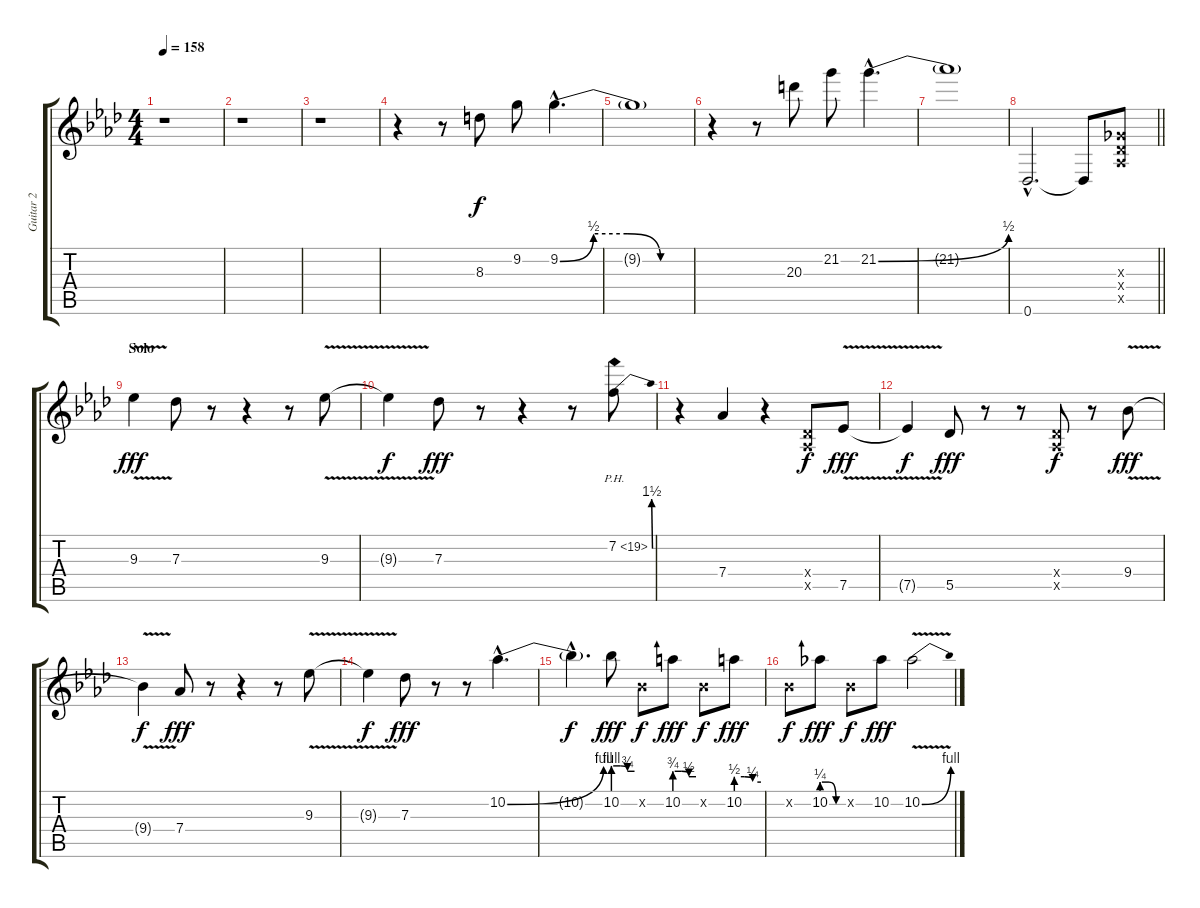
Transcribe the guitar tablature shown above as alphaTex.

\track ("Guitar 2" "Guitar 2") {instrument overdrivenguitar}
\staff {score tabs}
\tuning (Eb4 Bb3 Gb3 Db3 Ab2 Db2) {hide}
\ts (4 4)
\tempo 158
\clef g2
\ks ab
r.1{dy f} |
r.1 |
r.1 |
r.4{volume 16} r.8 8.3.8 9.2.8 9.2{be (custom 0 0 15 2 30 2 45 0 60 0) hac}.4{d} |
9.2{t}.1 |
r.4 r.8 20.3.8 21.2.8 21.2{be (bend 0 0 60 2) hac}.4{d} |
21.2{t}.1 |
\barLineRight lightlight
0.6{hac}.2{d} 0.6{t}.8 (0.3{x} 0.4{x} 0.5{x}).8 |
\section ("" "Solo")
9.3{v}.4{dy fff} 7.3.8 r.8 r.4 r.8 9.3{v}.8 |
9.3{t}.4{dy f} 7.3.8{dy fff} r.8 r.4 r.8 7.2{be (bend 0 0 60 6) ph 12}.8{instrument guitarharmonics} |
r.4{instrument overdrivenguitar} 7.4.4 r.4 (0.4{x} 0.5{x}).8{dy f} 7.5{v}.8{dy fff} |
7.5{t}.4{dy f} 5.5.8{dy fff} r.8 r.8 (0.4{x} 0.5{x}).8{dy f} r.8 9.4{v}.8{dy fff} |
9.4{t}.4{dy f} 7.4.8{dy fff} r.8 r.4 r.8 9.3{v}.8 |
9.3{t}.4{dy f} 7.3.8{dy fff} r.8 r.8 10.2{be (bend 0 0 60 4) hac}.4{d} |
10.2{hac t}.4{d dy f} 10.2{be (custom 0 4 20 4 40 3 60 3)}.8{dy fff} 0.2{x}.8{dy f} 10.2{be (custom 0 3 20 3 40 2 60 2)}.8{dy fff} 0.2{x}.8{dy f} 10.2{be (custom 0 2 20 2 40 1 60 1)}.8{dy fff} |
0.2{x}.8{dy f} 10.2{be (custom 0 1 20 1 40 0 60 0)}.8{dy fff} 0.2{x}.8{dy f} 10.2.8{dy fff} 10.2{be (bend 0 0 60 4) v}.2
